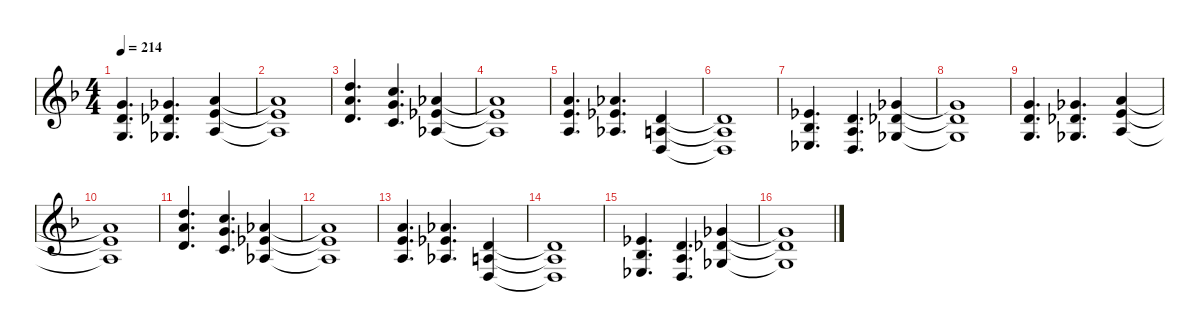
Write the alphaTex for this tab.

\hideDynamics
\bracketExtendMode nobrackets
\singleTrackTrackNamePolicy hidden
\multiTrackTrackNamePolicy hidden
\firstSystemTrackNameMode fullname
\firstSystemTrackNameOrientation horizontal
\otherSystemsTrackNameOrientation horizontal
\track ("Keyboards" "S-Gt") {defaultSystemsLayout 8 instrument stringensemble1}
\staff {score}
\tuning (E4 B3 G3 D3 A2 D2)
\displaytranspose 12
\ts (4 4)
\tempo 214
\clef g2
\ks dminor
(5.4{acc forcenatural} 5.5{acc forcenatural} 5.6{acc forcenatural}).4{d dy f beam Up} (4.4{acc b} 4.5{acc b} 4.6{acc b}).4{d beam Up} (7.4{acc forcenatural} 7.5{acc forcenatural} 7.6{acc forcenatural}).4{beam Up} |
(7.4{t acc forcenatural} 7.5{t acc forcenatural} 7.6{t acc forcenatural}).1{beam Up} |
(12.4{acc forcenatural} 12.5{acc forcenatural} 12.6{acc forcenatural}).4{d beam Up} (10.4{acc forcenatural} 10.5{acc forcenatural} 10.6{acc forcenatural}).4{d beam Up} (6.4{acc b} 6.5{acc b} 6.6{acc b}).4{beam Up} |
(6.4{t acc b} 6.5{t acc b} 6.6{t acc b}).1{beam Up} |
(7.4{acc forcenatural} 7.5{acc forcenatural} 7.6{acc forcenatural}).4{d beam Up} (6.4{acc b} 6.5{acc b} 6.6{acc b}).4{d beam Up} (0.4{acc forcenatural} 0.5{acc forcenatural} 0.6{acc forcenatural}).4{beam Up} |
(0.4{t acc forcenatural} 0.5{t acc forcenatural} 0.6{t acc forcenatural}).1{beam Up} |
(1.4{acc b} 1.5{acc b} 1.6{acc b}).4{d beam Up} (0.4{acc forcenatural} 0.5{acc forcenatural} 0.6{acc forcenatural}).4{d beam Up} (4.4{acc b} 4.5{acc b} 4.6{acc b}).4{beam Up} |
(4.4{t acc b} 4.5{t acc b} 4.6{t acc b}).1{beam Up} |
(5.4{acc forcenatural} 5.5{acc forcenatural} 5.6{acc forcenatural}).4{d beam Up} (4.4{acc b} 4.5{acc b} 4.6{acc b}).4{d beam Up} (7.4{acc forcenatural} 7.5{acc forcenatural} 7.6{acc forcenatural}).4{beam Up} |
(7.4{t acc forcenatural} 7.5{t acc forcenatural} 7.6{t acc forcenatural}).1{beam Up} |
(12.4{acc forcenatural} 12.5{acc forcenatural} 12.6{acc forcenatural}).4{d beam Up} (10.4{acc forcenatural} 10.5{acc forcenatural} 10.6{acc forcenatural}).4{d beam Up} (6.4{acc b} 6.5{acc b} 6.6{acc b}).4{beam Up} |
(6.4{t acc b} 6.5{t acc b} 6.6{t acc b}).1{beam Up} |
(7.4{acc forcenatural} 7.5{acc forcenatural} 7.6{acc forcenatural}).4{d beam Up} (6.4{acc b} 6.5{acc b} 6.6{acc b}).4{d beam Up} (0.4{acc forcenatural} 0.5{acc forcenatural} 0.6{acc forcenatural}).4{beam Up} |
(0.4{t acc forcenatural} 0.5{t acc forcenatural} 0.6{t acc forcenatural}).1{beam Up} |
(1.4{acc b} 1.5{acc b} 1.6{acc b}).4{d beam Up} (0.4{acc forcenatural} 0.5{acc forcenatural} 0.6{acc forcenatural}).4{d beam Up} (4.4{acc b} 4.5{acc b} 4.6{acc b}).4{beam Up} |
(4.4{t acc b} 4.5{t acc b} 4.6{t acc b}).1{beam Up}
